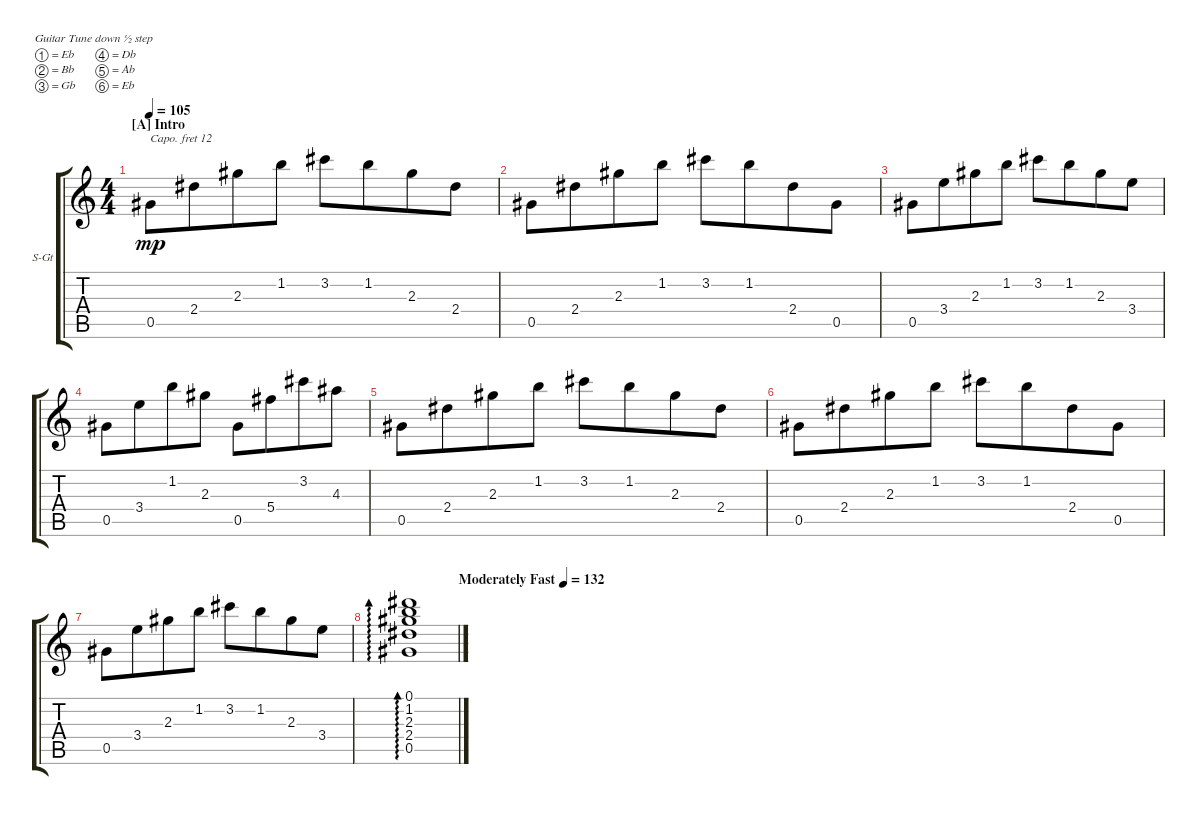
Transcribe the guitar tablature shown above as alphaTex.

\bracketExtendMode groupsimilarinstruments
\firstSystemTrackNameOrientation horizontal
\otherSystemsTrackNameOrientation horizontal
\track ("Guitar 2" "S-Gt") {instrument acousticguitarsteel}
\staff {score tabs}
\capo 12
\tuning (Eb4 Bb3 Gb3 Db3 Ab2 Eb2)
\ts (4 4)
\beaming (8 4 4)
\section ("A" "Intro")
\tempo 105
\clef g2
\scale
1.06936
\ks aminor
0.5.8{dy mp instrument acousticguitarsteel} 2.4.8 2.3.8 1.2.8 3.2.8 1.2.8 2.3.8 2.4.8 |
\scale
0.930643 0.5.8 2.4.8 2.3.8 1.2.8 3.2.8 1.2.8 2.4.8 0.5.8 |
\scale
1.03909 0.5.8 3.4.8 2.3.8 1.2.8 3.2.8 1.2.8 2.3.8 3.4.8 |
\scale
0.960908 0.5.8 3.4.8 1.2.8 2.3.8 0.5.8 5.4.8 3.2.8 4.3.8 |
\scale
1.03909 0.5.8 2.4.8 2.3.8 1.2.8 3.2.8 1.2.8 2.3.8 2.4.8 |
\scale
0.960908 0.5.8 2.4.8 2.3.8 1.2.8 3.2.8 1.2.8 2.4.8 0.5.8 |
\scale
1.03909 0.5.8 3.4.8 2.3.8 1.2.8 3.2.8 1.2.8 2.3.8 3.4.8 |
\tempo (132 "Moderately Fast" 1)
\scale
0.960908 (0.5 2.4 2.3 1.2 0.1).1{ad 0} |
\scale
1.03909 |
\scale
0.960908 |
\scale
1.03909 |
\scale
0.960908 |
\scale
1.03909 |
\scale
0.960908 |
\scale
1.03909 |
\scale
0.960908
